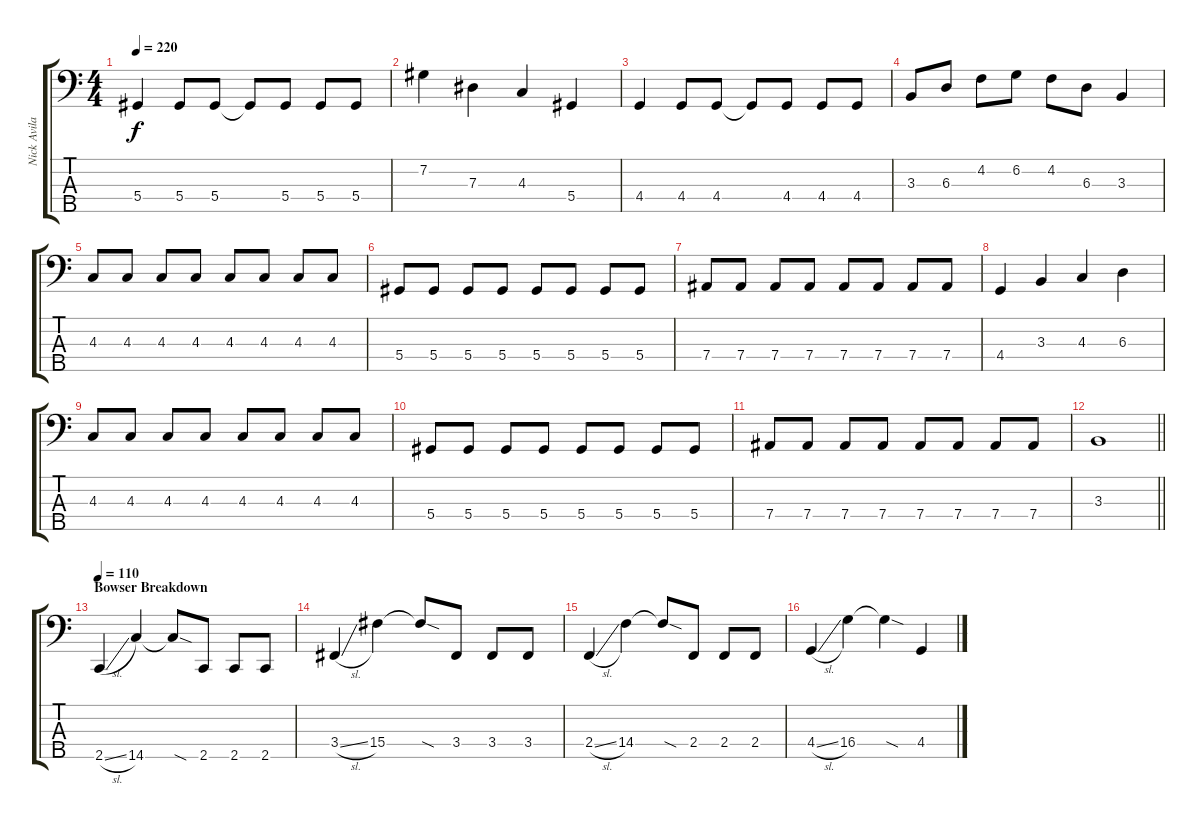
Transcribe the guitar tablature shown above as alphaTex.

\track ("Nick Avila" "Nick Avila") {instrument electricbassfinger}
\staff {score tabs}
\tuning (Gb2 Db2 Ab1 Eb1 Bb0) {hide}
\ts (4 4)
\tempo 220
\clef f4
\ks c
5.4.4{dy f} 5.4.8 5.4.8 5.4{t}.8 5.4.8 5.4.8 5.4.8 |
7.2.4 7.3.4 4.3.4 5.4.4 |
4.4.4 4.4.8 4.4.8 4.4{t}.8 4.4.8 4.4.8 4.4.8 |
3.3.8 6.3.8 4.2.8 6.2.8 4.2.8 6.3.8 3.3.4 |
4.3.8 4.3.8 4.3.8 4.3.8 4.3.8 4.3.8 4.3.8 4.3.8 |
5.4.8 5.4.8 5.4.8 5.4.8 5.4.8 5.4.8 5.4.8 5.4.8 |
7.4.8 7.4.8 7.4.8 7.4.8 7.4.8 7.4.8 7.4.8 7.4.8 |
4.4.4 3.3.4 4.3.4 6.3.4 |
4.3.8 4.3.8 4.3.8 4.3.8 4.3.8 4.3.8 4.3.8 4.3.8 |
5.4.8 5.4.8 5.4.8 5.4.8 5.4.8 5.4.8 5.4.8 5.4.8 |
7.4.8 7.4.8 7.4.8 7.4.8 7.4.8 7.4.8 7.4.8 7.4.8 |
\barLineRight lightlight
3.3.1 |
\section ("" "Bowser Breakdown")
\tempo 110
2.5{sl}.4 14.5.4 14.5{sod t}.8 2.5.8 2.5.8 2.5.8 |
3.4{sl}.4 15.4.4 15.4{sod t}.8 3.4.8 3.4.8 3.4.8 |
2.4{sl}.4 14.4.4 14.4{sod t}.8 2.4.8 2.4.8 2.4.8 |
4.4{sl}.4 16.4.4 16.4{sod t}.4 4.4.4
